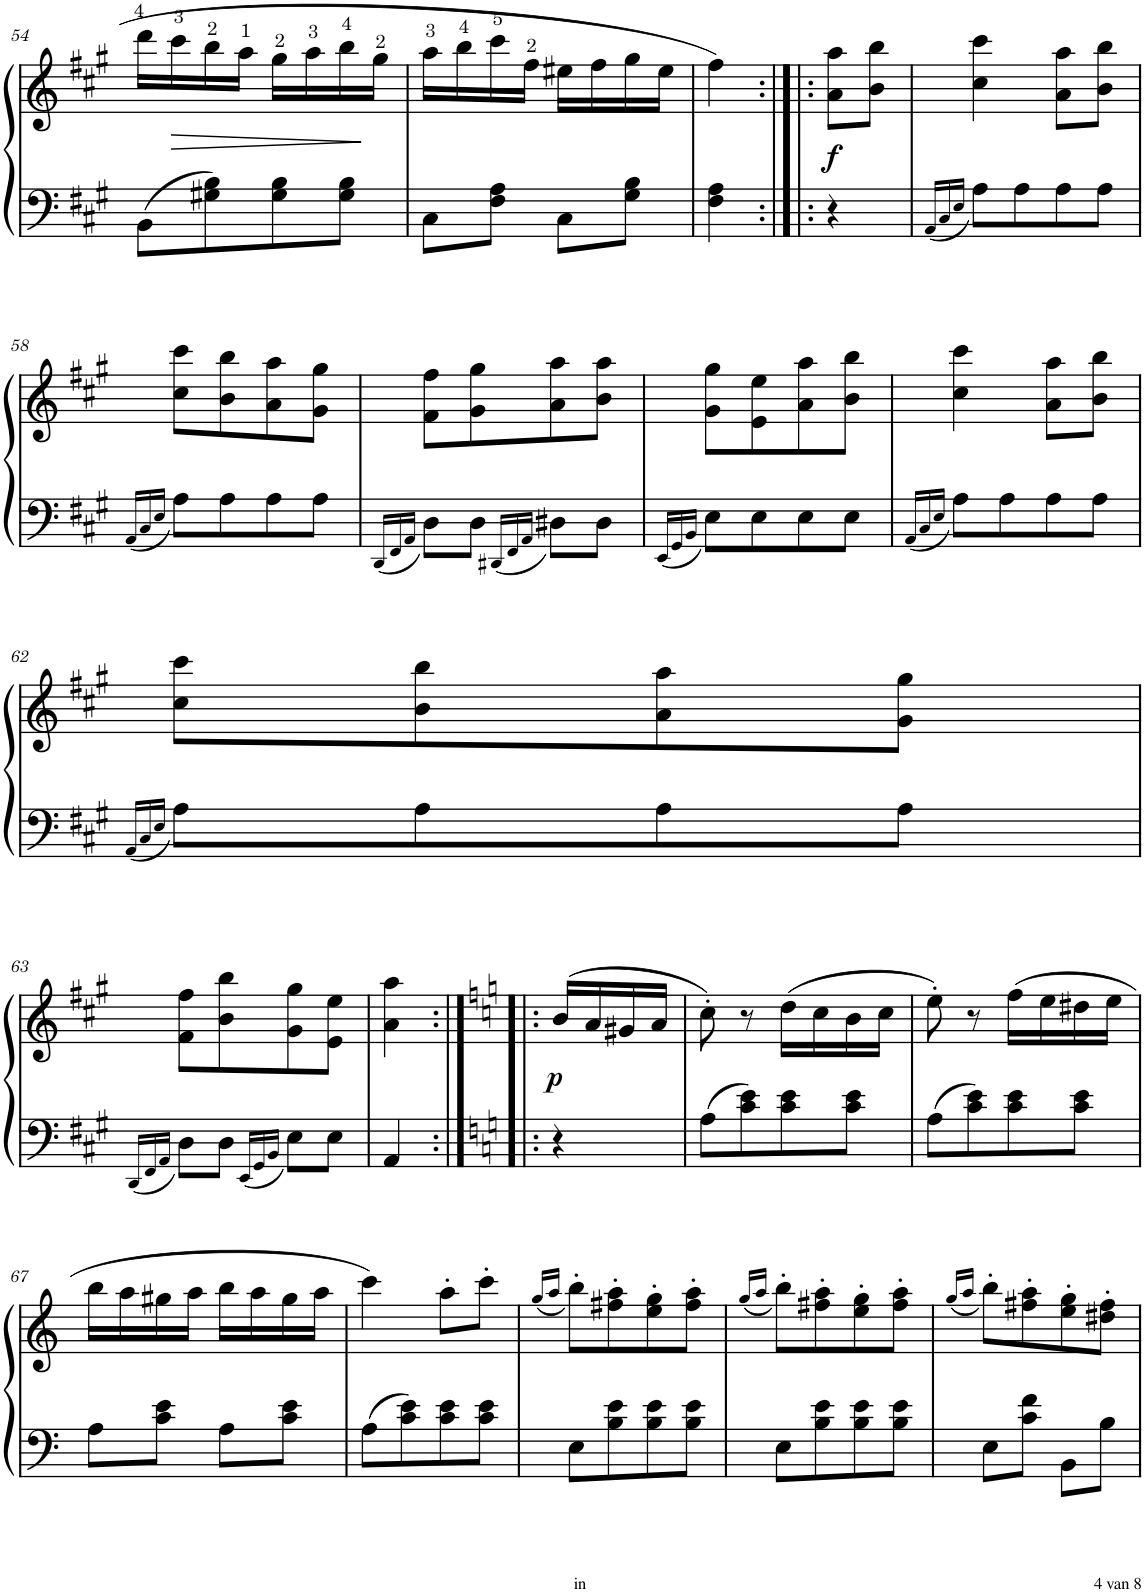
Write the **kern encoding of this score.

**kern	**kern	**dynam
*part1	*part1	*part1
*staff2	*staff1	*staff1/2
*I"Piano	*	*
*I'Pno	*	*
!!LO:PB:g=z
*clefF4	*clefG2	*
*k[f#c#g#]	*k[f#c#g#]	*
*M2/4	*M2/4	*
=54	=54	=54
8BB\L	16ddd\LL	.
!	!	!LO:HP:b
.	16ccc#\	>
8G#X\ 8B\	16bb\	.
.	16aa\JJ	.
8G#\ 8B\	16gg#\LL	.
.	16aa\	.
8G#\ 8B\J	16bb\	.
.	16gg#\JJ	]
=55	=55	=55
8C#\L	16aa\LL	.
.	16bb\	.
8F#\ 8A\J	16ccc#\	.
.	16ff#\JJ	.
8C#\L	16ee#X\LL	.
.	16ff#\	.
8G#\ 8B\J	16gg#\	.
.	16ee#\JJ	.
=56	=56	=56
4F#\ 4A\	4ff#\	.
=56:|!|:	=56:|!|:	=56:|!|:
!	!	!LO:DY:b
4r	8a\ 8aa\L	f
.	8b\ 8bb\J	.
=57	=57	=57
16qAA/LL	.	.
16qC#/	.	.
16qE/JJ	.	.
8A\L	4cc#\ 4ccc#\	.
8A\	.	.
8A\	8a\ 8aa\L	.
8A\J	8b\ 8bb\J	.
!!LO:LB:g=z
=58	=58	=58
16qAA/LL	.	.
16qC#/	.	.
16qE/JJ	.	.
8A\L	8cc#\ 8ccc#\L	.
8A\	8b\ 8bb\	.
8A\	8a\ 8aa\	.
8A\J	8g#\ 8gg#\J	.
=59	=59	=59
16qDD/LL	.	.
16qFF#/	.	.
16qAA/JJ	.	.
8D\L	8f#\ 8ff#\L	.
8D\J	8g#\ 8gg#\	.
16qDD#X/LL	.	.
16qFF#/	.	.
16qAA/JJ	.	.
8D#X\L	8a\ 8aa\	.
8D#\J	8b\ 8aa\J	.
=60	=60	=60
16qEE/LL	.	.
16qGG#/	.	.
16qBB/JJ	.	.
8E\L	8g#\ 8gg#\L	.
8E\	8e\ 8ee\	.
8E\	8a\ 8aa\	.
8E\J	8b\ 8bb\J	.
=61	=61	=61
16qAA/LL	.	.
16qC#/	.	.
16qE/JJ	.	.
8A\L	4cc#\ 4ccc#\	.
8A\	.	.
8A\	8a\ 8aa\L	.
8A\J	8b\ 8bb\J	.
!!LO:LB:g=z
=62	=62	=62
16qAA/LL	.	.
16qC#/	.	.
16qE/JJ	.	.
8A\L	8cc#\ 8ccc#\L	.
8A\	8b\ 8bb\	.
8A\	8a\ 8aa\	.
8A\J	8g#\ 8gg#\J	.
!!LO:LB:g=z
=63	=63	=63
*k[f#c#g#]	*k[f#c#g#]	*
16qDD/LL	.	.
16qFF#/	.	.
16qAA/JJ	.	.
8D\L	8f#\ 8ff#\L	.
8D\J	8b\ 8bb\	.
16qEE/LL	.	.
16qGG#/	.	.
16qBB/JJ	.	.
8E\L	8g#\ 8gg#\	.
8E\J	8e\ 8ee\J	.
=64	=64	=64
4AA/	4a\ 4aa\	.
=64:|!|:	=64:|!|:	=64:|!|:
*k[]	*k[]	*
!	!	!LO:DY:a=2
4r	(16b/LL	p
.	16a/	.
.	16g#X/	.
.	16a/JJ	.
=65	=65	=65
8A\L	8cc'\)	.
8c\ 8e\	8r	.
8c\ 8e\	(16dd\LL	.
.	16cc\	.
8c\ 8e\J	16b\	.
.	16cc\JJ	.
=66	=66	=66
8A\L	8ee'\)	.
8c\ 8e\	8r	.
8c\ 8e\	(16ff\LL	.
.	16ee\	.
8c\ 8e\J	16dd#X\	.
.	16ee\JJ	.
!!LO:LB:g=z
=67	=67	=67
*k[]	*k[]	*
8A\L	16bb\LL	.
.	16aa\	.
8c\ 8e\J	16gg#X\	.
.	16aa\JJ	.
8A\L	16bb\LL	.
.	16aa\	.
8c\ 8e\J	16gg#\	.
.	16aa\JJ	.
=68	=68	=68
8A\L	4ccc\)	.
8c\ 8e\	.	.
8c\ 8e\	8aa'\L	.
8c\ 8e\J	8ccc'\J	.
=69	=69	=69
.	(16qgg/LL	.
.	16qaa/JJ	.
8E\L	8bb'\L)	.
8B\ 8e\	8ff#X\' 8aa\'	.
8B\ 8e\	8ee\' 8gg\'	.
8B\ 8e\J	8ff#\' 8aa\'J	.
=70	=70	=70
.	(16qgg/LL	.
.	16qaa/JJ	.
8E\L	8bb'\L)	.
8B\ 8e\	8ff#X\' 8aa\'	.
8B\ 8e\	8ee\' 8gg\'	.
8B\ 8e\J	8ff#\' 8aa\'J	.
=71	=71	=71
.	(16qgg/LL	.
.	16qaa/JJ	.
8E\L	8bb'\L)	.
8c\ 8f\J	8ff#X\' 8aa\'	.
8BB\L	8ee\' 8gg\'	.
8B\J	8dd#X\' 8ff#\'J	.
=	=	=
*-	*-	*-
